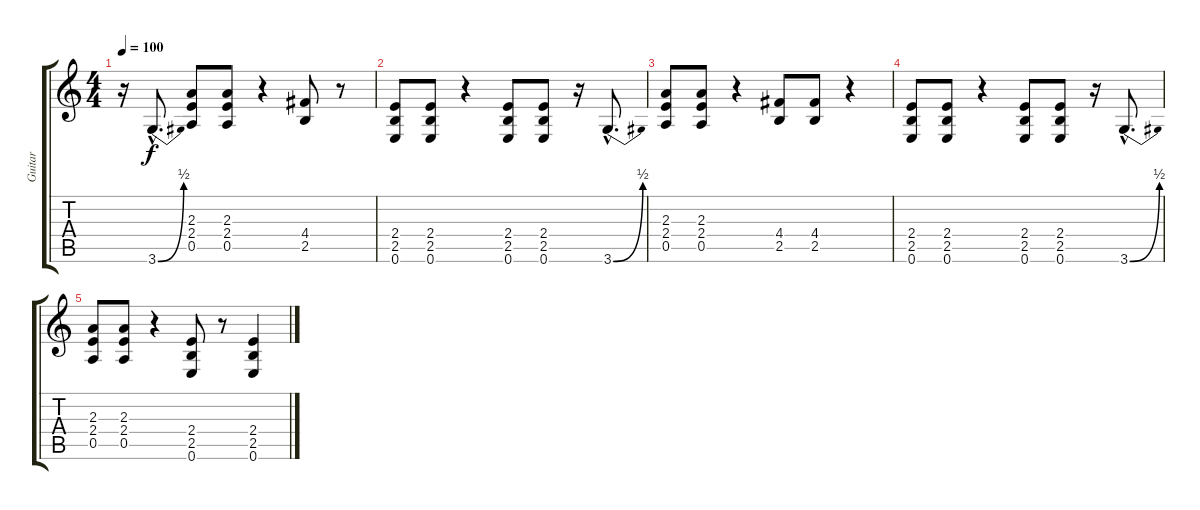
\track ("Guitar" "Guitar") {instrument distortionguitar}
\staff {score tabs}
\tuning (E4 B3 G3 D3 A2 E2) {hide}
\ts (4 4)
\tempo 100
\clef g2
\ks c
r.16{dy f} 3.6{be (bend 0 0 60 2) hac}.8{d} (2.3 2.4 0.5).8 (2.3 2.4 0.5).8 r.4 (4.4 2.5).8 r.8 |
(2.4 2.5 0.6).8 (2.4 2.5 0.6).8 r.4 (2.4 2.5 0.6).8 (2.4 2.5 0.6).8 r.16 3.6{be (bend 0 0 60 2) hac}.8{d} |
(2.3 2.4 0.5).8 (2.3 2.4 0.5).8 r.4 (4.4 2.5).8 (4.4 2.5).8 r.4 |
(2.4 2.5 0.6).8 (2.4 2.5 0.6).8 r.4 (2.4 2.5 0.6).8 (2.4 2.5 0.6).8 r.16 3.6{be (bend 0 0 60 2) hac}.8{d} |
(2.3 2.4 0.5).8 (2.3 2.4 0.5).8 r.4 (2.4 2.5 0.6).8 r.8 (2.4 2.5 0.6).4
